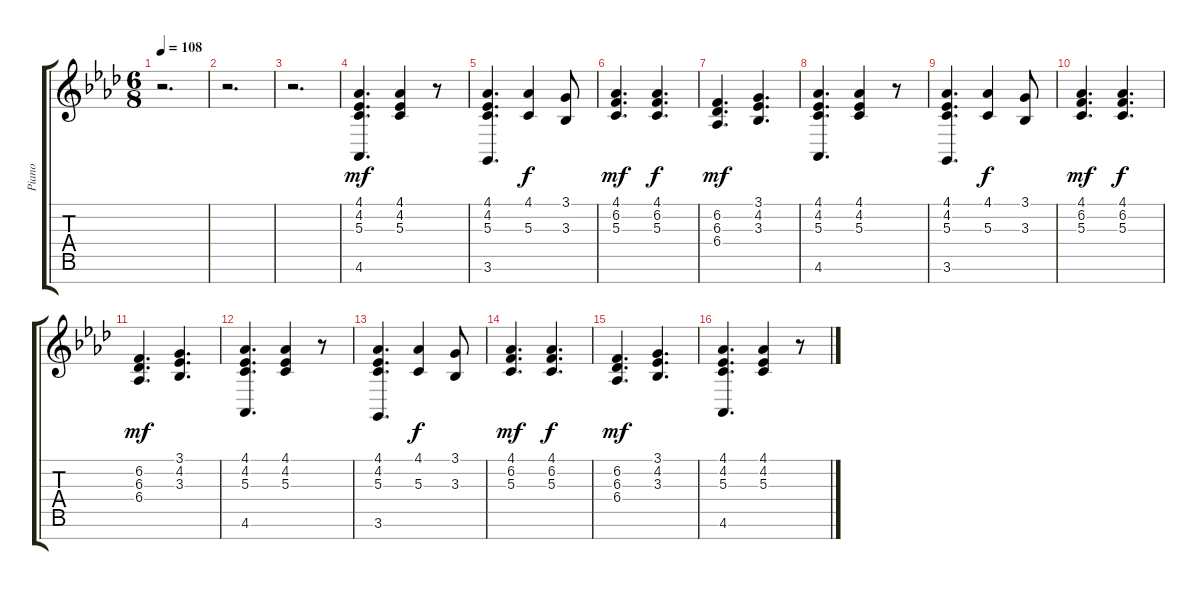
\track ("Piano" "Piano") {instrument acousticgrandpiano}
\staff {score tabs}
\tuning (E4 B3 G3 D3 A2 E2 B1) {hide}
\ts (6 8)
\tempo 108
\clef g2
\ks ab
r.2{d dy ff} |
r.2{d} |
r.2{d} |
(4.1 4.2 5.3 4.6).4{d dy mf} (4.1 4.2 5.3).4 r.8 |
(4.1 4.2 5.3 3.6).4{d} (4.1 5.3).4{dy f} (3.1 3.3).8 |
(4.1 6.2 5.3).4{d dy mf} (4.1 6.2 5.3).4{d dy f} |
(6.2 6.3 6.4).4{d dy mf} (3.1 4.2 3.3).4{d} |
(4.1 4.2 5.3 4.6).4{d} (4.1 4.2 5.3).4 r.8 |
(4.1 4.2 5.3 3.6).4{d} (4.1 5.3).4{dy f} (3.1 3.3).8 |
(4.1 6.2 5.3).4{d dy mf} (4.1 6.2 5.3).4{d dy f} |
(6.2 6.3 6.4).4{d dy mf} (3.1 4.2 3.3).4{d} |
(4.1 4.2 5.3 4.6).4{d} (4.1 4.2 5.3).4 r.8 |
(4.1 4.2 5.3 3.6).4{d} (4.1 5.3).4{dy f} (3.1 3.3).8 |
(4.1 6.2 5.3).4{d dy mf} (4.1 6.2 5.3).4{d dy f} |
(6.2 6.3 6.4).4{d dy mf} (3.1 4.2 3.3).4{d} |
(4.1 4.2 5.3 4.6).4{d} (4.1 4.2 5.3).4 r.8
